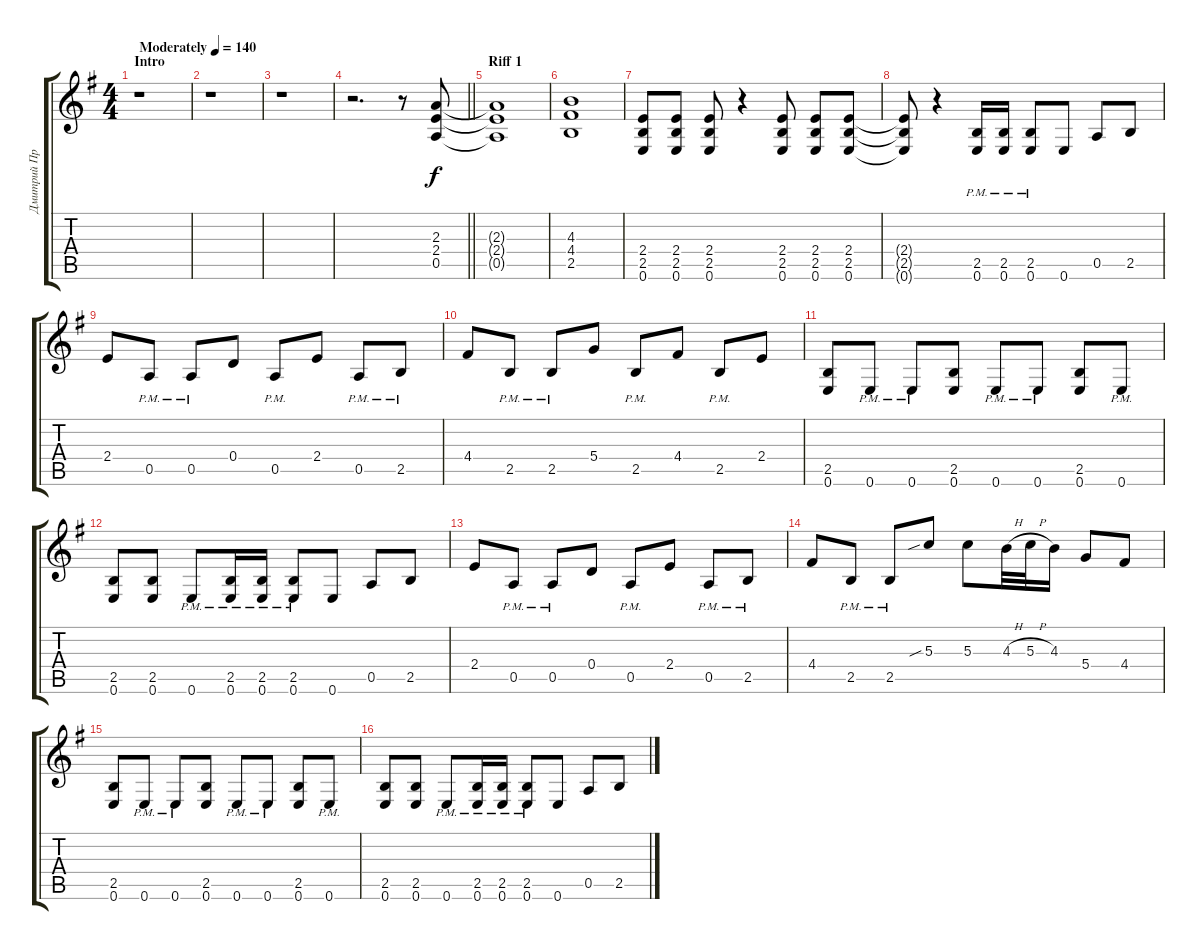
\track ("Дмитрий Процко" "Дмитрий Пр") {instrument distortionguitar}
\staff {score tabs}
\tuning (E4 B3 G3 D3 A2 E2) {hide}
\ts (4 4)
\section ("" "Intro")
\tempo (140 "Moderately")
\clef g2
\ks g
r.1{dy f instrument distortionguitar} |
r.1 |
r.1 |
\barLineRight lightlight
r.2{d} r.8 (2.3 2.4 0.5).8 |
\section ("" "Riff 1")
(2.3{t} 2.4{t} 0.5{t}).1 |
(4.3 4.4 2.5).1 |
(2.4 2.5 0.6).8 (2.4 2.5 0.6).8 (2.4 2.5 0.6).8 r.4 (2.4 2.5 0.6).8 (2.4 2.5 0.6).8 (2.4 2.5 0.6).8 |
(2.4{t} 2.5{t} 0.6{t}).8 r.4 (2.5{pm} 0.6{pm}).16 (2.5{pm} 0.6{pm}).16 (2.5{pm} 0.6{pm}).8 0.6.8 0.5.8 2.5.8 |
2.4.8 0.5{pm}.8 0.5{pm}.8 0.4.8 0.5{pm}.8 2.4.8 0.5{pm}.8 2.5{pm}.8 |
4.4.8 2.5{pm}.8 2.5{pm}.8 5.4.8 2.5{pm}.8 4.4.8 2.5{pm}.8 2.4.8 |
(2.5 0.6).8 0.6{pm}.8 0.6{pm}.8 (2.5 0.6).8 0.6{pm}.8 0.6{pm}.8 (2.5 0.6).8 0.6{pm}.8 |
(2.5 0.6).8 (2.5 0.6).8 0.6{pm}.8 (2.5{pm} 0.6{pm}).16 (2.5{pm} 0.6{pm}).16 (2.5{pm} 0.6{pm}).8 0.6.8 0.5.8 2.5.8 |
2.4.8 0.5{pm}.8 0.5{pm}.8 0.4.8 0.5{pm}.8 2.4.8 0.5{pm}.8 2.5{pm}.8 |
4.4.8 2.5{pm}.8 2.5{pm}.8 5.3{sib}.8 5.3.8 4.3{h}.32 5.3{h}.32 4.3.16 5.4.8 4.4.8 |
(2.5 0.6).8 0.6{pm}.8 0.6{pm}.8 (2.5 0.6).8 0.6{pm}.8 0.6{pm}.8 (2.5 0.6).8 0.6{pm}.8 |
(2.5 0.6).8 (2.5 0.6).8 0.6{pm}.8 (2.5{pm} 0.6{pm}).16 (2.5{pm} 0.6{pm}).16 (2.5{pm} 0.6{pm}).8 0.6.8 0.5.8 2.5.8
